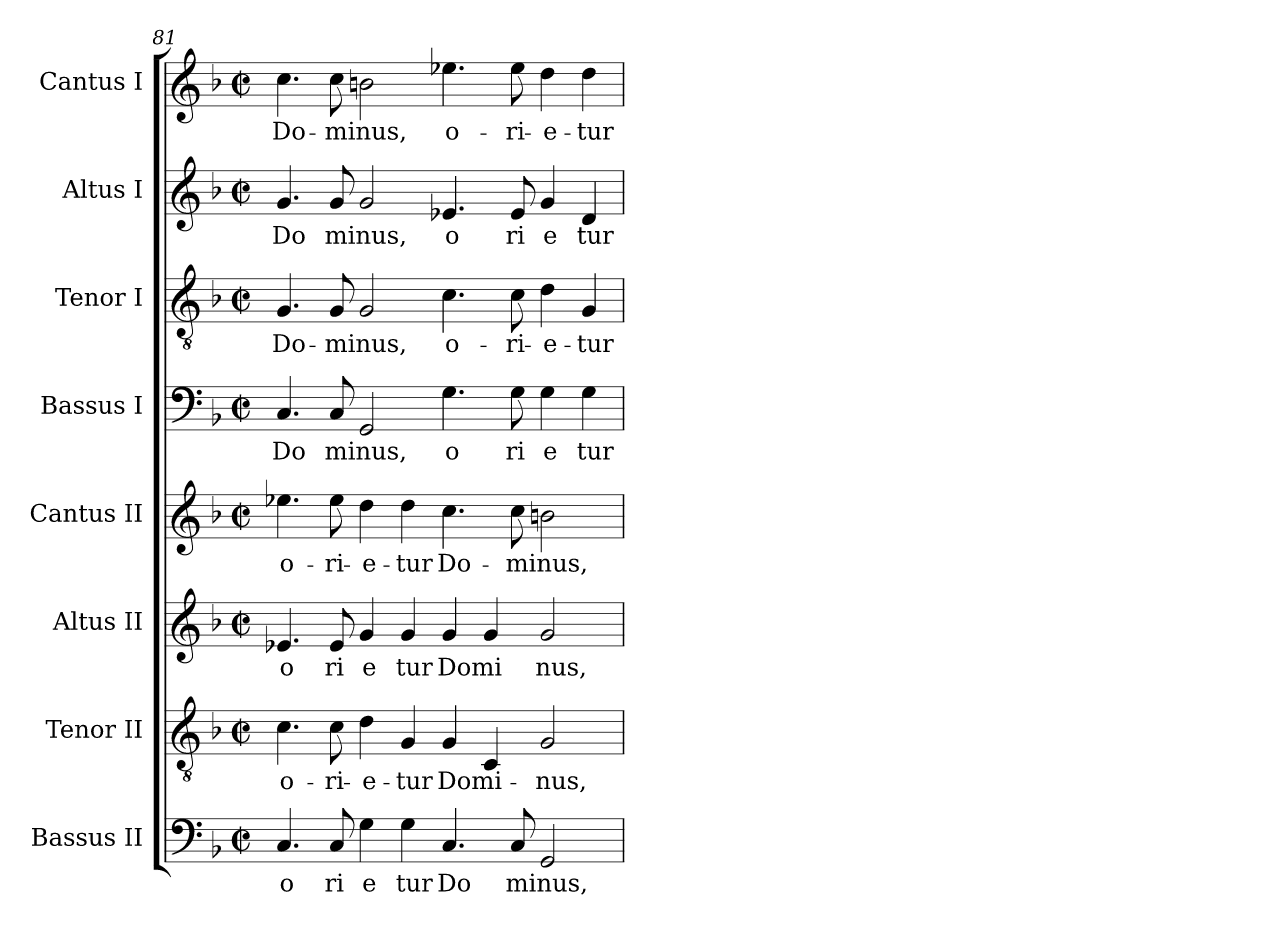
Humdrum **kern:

**kern	**text	**kern	**text	**kern	**text	**kern	**text	**kern	**text	**kern	**text	**kern	**text	**kern	**text
*part8	*part8	*part7	*part7	*part6	*part6	*part5	*part5	*part4	*part4	*part3	*part3	*part2	*part2	*part1	*part1
*staff8	*staff8	*staff7	*staff7	*staff6	*staff6	*staff5	*staff5	*staff4	*staff4	*staff3	*staff3	*staff2	*staff2	*staff1	*staff1
*I"Bassus II	*	*I"Tenor II	*	*I"Altus II	*	*I"Cantus II	*	*I"Bassus I	*	*I"Tenor I	*	*I"Altus I	*	*I"Cantus I	*
*clefF4	*	*clefGv2	*	*clefG2	*	*clefG2	*	*clefF4	*	*clefGv2	*	*clefG2	*	*clefG2	*
*k[b-]	*	*k[b-]	*	*k[b-]	*	*k[b-]	*	*k[b-]	*	*k[b-]	*	*k[b-]	*	*k[b-]	*
*F:	*	*F:	*	*F:	*	*F:	*	*F:	*	*F:	*	*F:	*	*F:	*
*M2/2	*	*M2/2	*	*M2/2	*	*M2/2	*	*M2/2	*	*M2/2	*	*M2/2	*	*M2/2	*
*met(c|)	*	*met(c|)	*	*met(c|)	*	*met(c|)	*	*met(c|)	*	*met(c|)	*	*met(c|)	*	*met(c|)	*
=81	=81	=81	=81	=81	=81	=81	=81	=81	=81	=81	=81	=81	=81	=81	=81
!	!LO:LY:b:cj	!	!LO:LY:b:cj	!	!LO:LY:b:cj	!	!LO:LY:b:cj	!	!LO:LY:b:cj	!	!LO:LY:b:cj	!	!LO:LY:b:cj	!	!LO:LY:b:cj
4.C/	o	4.c\	o-	4.e-X/	o	4.ee-X\	o-	4.C/	Do	4.G/	Do-	4.g/	Do	4.cc\	Do-
!	!LO:LY:b:cj	!	!LO:LY:b:cj	!	!LO:LY:b:cj	!	!LO:LY:b:cj	!	!LO:LY:b	!	!LO:LY:b	!	!LO:LY:b	!	!LO:LY:b
8C/	ri	8c\	-ri-	8e-/	ri	8ee-\	-ri-	8C/	minus,	8G/	-minus,	8g/	minus,	8cc\	-minus,
!	!LO:LY:b:cj	!	!LO:LY:b:cj	!	!LO:LY:b:cj	!	!LO:LY:b:cj	!	!	!	!	!	!	!	!
4G\	e	4d\	-e-	4g/	e	4dd\	-e-	2GG/	.	2G/	.	2g/	.	2bn\	.
!	!LO:LY:b:cj	!	!LO:LY:b:cj	!	!LO:LY:b:cj	!	!LO:LY:b:cj	!	!	!	!	!	!	!	!
4G\	tur	4G/	-tur	4g/	tur	4dd\	-tur	.	.	.	.	.	.	.	.
!	!LO:LY:b:cj	!	!LO:LY:b:cj	!	!LO:LY:b:cj	!	!LO:LY:b:cj	!	!LO:LY:b:cj	!	!LO:LY:b:cj	!	!LO:LY:b:cj	!	!LO:LY:b:cj
4.C/	Do	4G/	Domi-	4g/	Domi	4.cc\	Do-	4.G\	o	4.c\	o-	4.e-X/	o	4.ee-X\	o-
.	.	4C/	.	4g/	.	.	.	.	.	.	.	.	.	.	.
!	!LO:LY:b	!	!	!	!	!	!LO:LY:b	!	!LO:LY:b:cj	!	!LO:LY:b:cj	!	!LO:LY:b:cj	!	!LO:LY:b:cj
8C/	minus,	.	.	.	.	8cc\	-minus,	8G\	ri	8c\	-ri-	8e-/	ri	8ee-\	-ri-
!	!	!	!LO:LY:b:cj	!	!LO:LY:b:cj	!	!	!	!LO:LY:b:cj	!	!LO:LY:b:cj	!	!LO:LY:b:cj	!	!LO:LY:b:cj
2GG/	.	2G/	-nus,	2g/	nus,	2bn\	.	4G\	e	4d\	-e-	4g/	e	4dd\	-e-
!	!	!	!	!	!	!	!	!	!LO:LY:b:cj	!	!LO:LY:b:cj	!	!LO:LY:b:cj	!	!LO:LY:b:cj
.	.	.	.	.	.	.	.	4G\	tur	4G/	-tur	4d/	tur	4dd\	-tur
=	=	=	=	=	=	=	=	=	=	=	=	=	=	=	=
*-	*-	*-	*-	*-	*-	*-	*-	*-	*-	*-	*-	*-	*-	*-	*-
